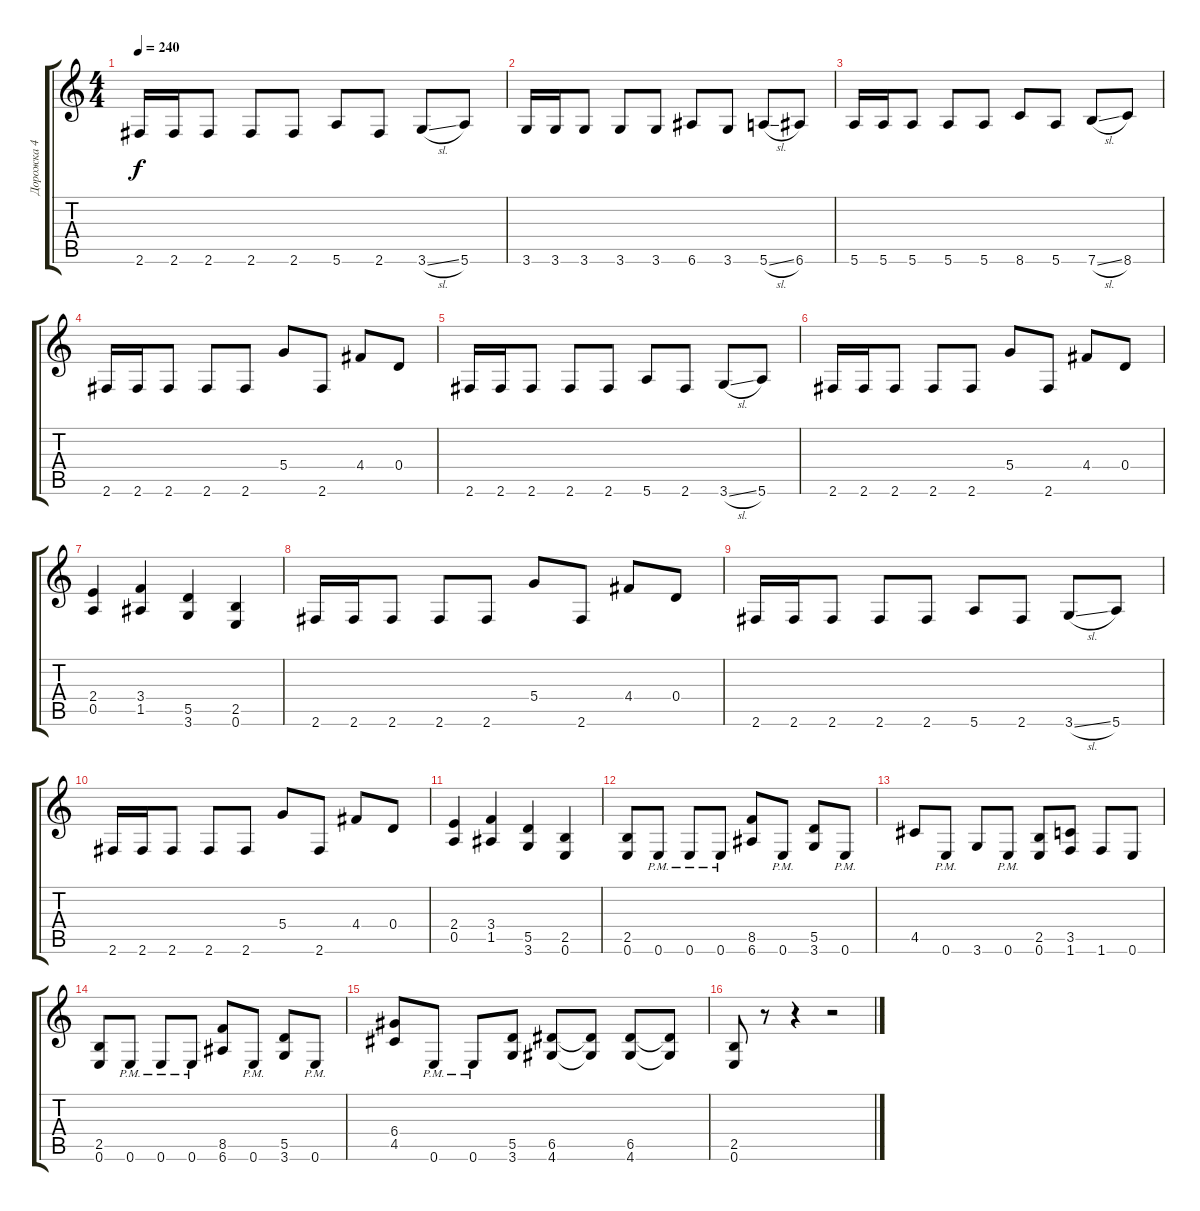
\track ("Дорожка 4" "Дорожка 4") {instrument distortionguitar}
\staff {score tabs}
\tuning (E4 B3 G3 D3 A2 E2) {hide}
\ts (4 4)
\tempo 240
\clef g2
\ks c
2.6.16{dy f} 2.6.16 2.6.8 2.6.8 2.6.8 5.6.8 2.6.8 3.6{sl}.8 5.6.8 |
3.6.16 3.6.16 3.6.8 3.6.8 3.6.8 6.6.8 3.6.8 5.6{sl}.8 6.6.8 |
5.6.16 5.6.16 5.6.8 5.6.8 5.6.8 8.6.8 5.6.8 7.6{sl}.8 8.6.8 |
2.6.16 2.6.16 2.6.8 2.6.8 2.6.8 5.4.8 2.6.8 4.4.8 0.4.8 |
2.6.16 2.6.16 2.6.8 2.6.8 2.6.8 5.6.8 2.6.8 3.6{sl}.8 5.6.8 |
2.6.16 2.6.16 2.6.8 2.6.8 2.6.8 5.4.8 2.6.8 4.4.8 0.4.8 |
(2.4 0.5).4 (3.4 1.5).4 (5.5 3.6).4 (2.5 0.6).4 |
2.6.16 2.6.16 2.6.8 2.6.8 2.6.8 5.4.8 2.6.8 4.4.8 0.4.8 |
2.6.16 2.6.16 2.6.8 2.6.8 2.6.8 5.6.8 2.6.8 3.6{sl}.8 5.6.8 |
2.6.16 2.6.16 2.6.8 2.6.8 2.6.8 5.4.8 2.6.8 4.4.8 0.4.8 |
(2.4 0.5).4 (3.4 1.5).4 (5.5 3.6).4 (2.5 0.6).4 |
(2.5 0.6).8 0.6{pm}.8 0.6{pm}.8 0.6{pm}.8 (8.5 6.6).8 0.6{pm}.8 (5.5 3.6).8 0.6{pm}.8 |
4.5.8 0.6{pm}.8 3.6.8 0.6{pm}.8 (2.5 0.6).8 (3.5 1.6).8 1.6.8 0.6.8 |
(2.5 0.6).8 0.6{pm}.8 0.6{pm}.8 0.6{pm}.8 (8.5 6.6).8 0.6{pm}.8 (5.5 3.6).8 0.6{pm}.8 |
(6.4 4.5).8 0.6{pm}.8 0.6{pm}.8 (5.5 3.6).8 (6.5 4.6).8 (6.5{t} 4.6{t}).8 (6.5 4.6).8 (6.5{t} 4.6{t}).8 |
(2.5 0.6).8 r.8 r.4 r.2
